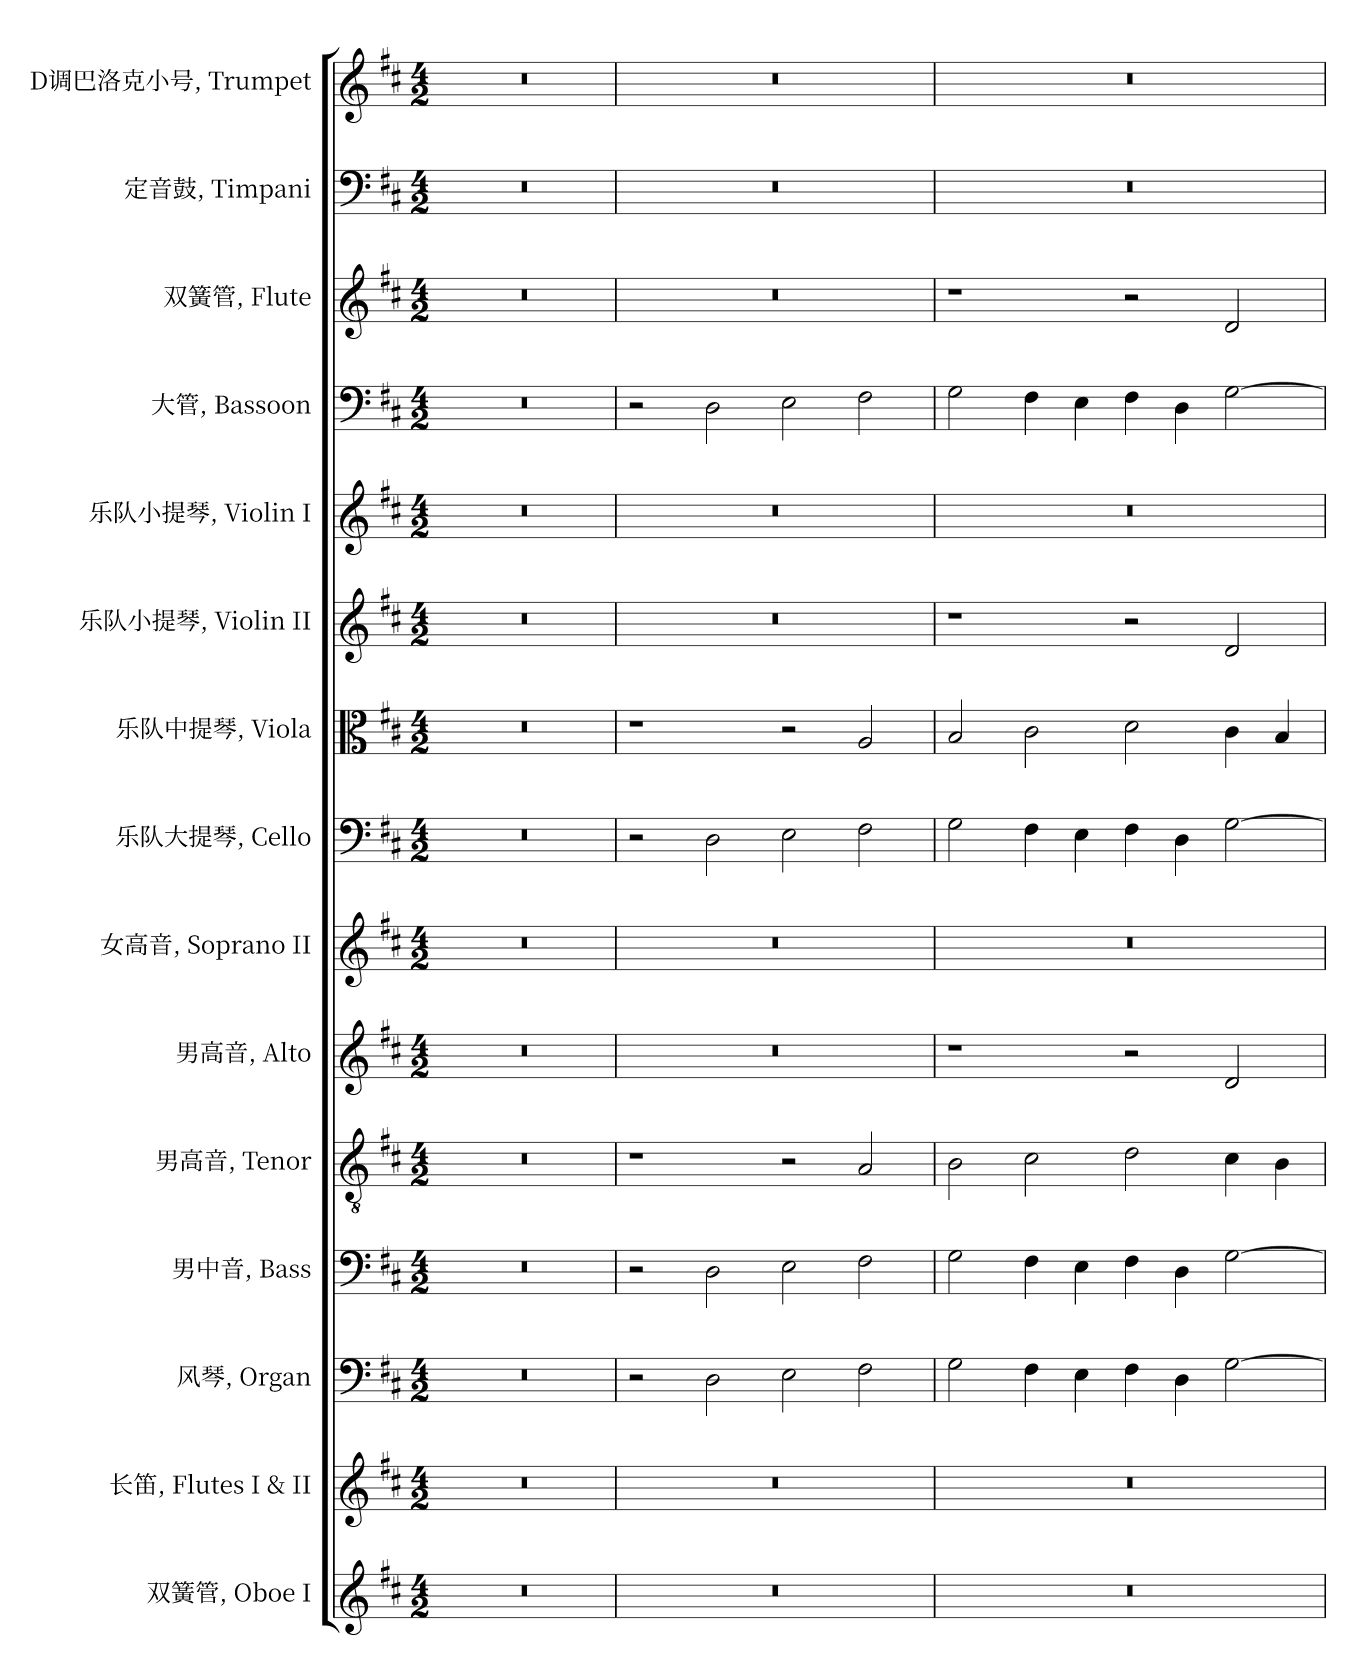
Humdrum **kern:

**kern	**kern	**kern	**kern	**kern	**kern	**kern	**kern	**kern	**kern	**kern	**kern	**kern	**kern	**kern
*part15	*part14	*part13	*part12	*part11	*part10	*part9	*part8	*part7	*part6	*part5	*part4	*part3	*part2	*part1
*staff15	*staff14	*staff13	*staff12	*staff11	*staff10	*staff9	*staff8	*staff7	*staff6	*staff5	*staff4	*staff3	*staff2	*staff1
*I"双簧管, Oboe I	*I"长笛, Flutes I &amp; II	*I"风琴, Organ	*I"男中音, Bass	*I"男高音, Tenor	*I"男高音, Alto	*I"女高音, Soprano II	*I"乐队大提琴, Cello	*I"乐队中提琴, Viola	*I"乐队小提琴, Violin II	*I"乐队小提琴, Violin I	*I"大管, Bassoon	*I"双簧管, Flute	*I"定音鼓, Timpani	*I"D调巴洛克小号, Trumpet
*I'Ob.	*I'Fl.	*I'Org.	*	*I'T.	*I'A.	*I'S.	*	*	*	*	*I'Bsn.	*	*I'Timp.	*
*clefG2	*clefG2	*clefF4	*clefF4	*clefGv2	*clefG2	*clefG2	*clefF4	*clefC3	*clefG2	*clefG2	*clefF4	*clefG2	*clefF4	*clefG2
*	*	*	*	*	*	*	*	*	*	*	*	*	*	*ITrd-1c-2
*k[f#c#]	*k[f#c#]	*k[f#c#]	*k[f#c#]	*k[f#c#]	*k[f#c#]	*k[f#c#]	*k[f#c#]	*k[f#c#]	*k[f#c#]	*k[f#c#]	*k[f#c#]	*k[f#c#]	*k[f#c#]	*k[f#c#g#d#]
*M4/2	*M4/2	*M4/2	*M4/2	*M4/2	*M4/2	*M4/2	*M4/2	*M4/2	*M4/2	*M4/2	*M4/2	*M4/2	*M4/2	*M4/2
*MM96	*MM96	*MM96	*MM96	*MM96	*MM96	*MM96	*MM96	*MM96	*MM96	*MM96	*MM96	*MM96	*MM96	*MM96
=1	=1	=1	=1	=1	=1	=1	=1	=1	=1	=1	=1	=1	=1	=1
0r	0r	0r	0r	0r	0r	0r	0r	0r	0r	0r	0r	0r	0r	0r
=2	=2	=2	=2	=2	=2	=2	=2	=2	=2	=2	=2	=2	=2	=2
*	*	*	*	*	*	*	*	*	*	*	*	*	*	*MM140
0r	0r	2r	2r	1r	0r	0r	2r	1r	0r	0r	2r	0r	0r	0r
.	.	2D\	2D\	.	.	.	2D\	.	.	.	2D\	.	.	.
.	.	2E\	2E\	2r	.	.	2E\	2r	.	.	2E\	.	.	.
.	.	2F#\	2F#\	2A/	.	.	2F#\	2A/	.	.	2F#\	.	.	.
=3	=3	=3	=3	=3	=3	=3	=3	=3	=3	=3	=3	=3	=3	=3
0r	0r	2G\	2G\	2B\	1r	0r	2G\	2B/	1r	0r	2G\	1r	0r	0r
.	.	4F#\	4F#\	2c#\	.	.	4F#\	2c#\	.	.	4F#\	.	.	.
.	.	4E\	4E\	.	.	.	4E\	.	.	.	4E\	.	.	.
.	.	4F#\	4F#\	2d\	2r	.	4F#\	2d\	2r	.	4F#\	2r	.	.
.	.	4D\	4D\	.	.	.	4D\	.	.	.	4D\	.	.	.
.	.	[2G\	[2G\	4c#\	2d/	.	[2G\	4c#\	2d/	.	[2G\	2d/	.	.
.	.	.	.	4B\	.	.	.	4B/	.	.	.	.	.	.
=	=	=	=	=	=	=	=	=	=	=	=	=	=	=
*-	*-	*-	*-	*-	*-	*-	*-	*-	*-	*-	*-	*-	*-	*-
